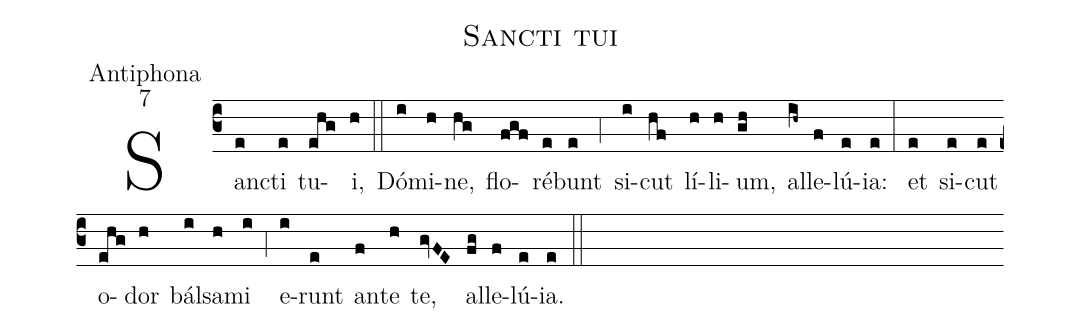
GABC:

name:Sancti tui;
office-part:Antiphona;
mode:7;
%%
(c3) San(e)cti(e) tu(ehg)i,(h) (::)
Dó(i)mi(h)ne,(hg) flo(fgf)ré(e)bunt(e) (,4) si(i)cut(hf) lí(h)li(h)um,(gh) al(ih~)le(f)lú(e)ia:(e) (:)
et(e) si(e)cut(e) o(ehg)dor(h) bál(i)sa(h)mi(i) (,4) e(i)runt(e) an(f)te(h) te,(gvFE) al(fg)le(f)lú(e)ia.(e) (::)
